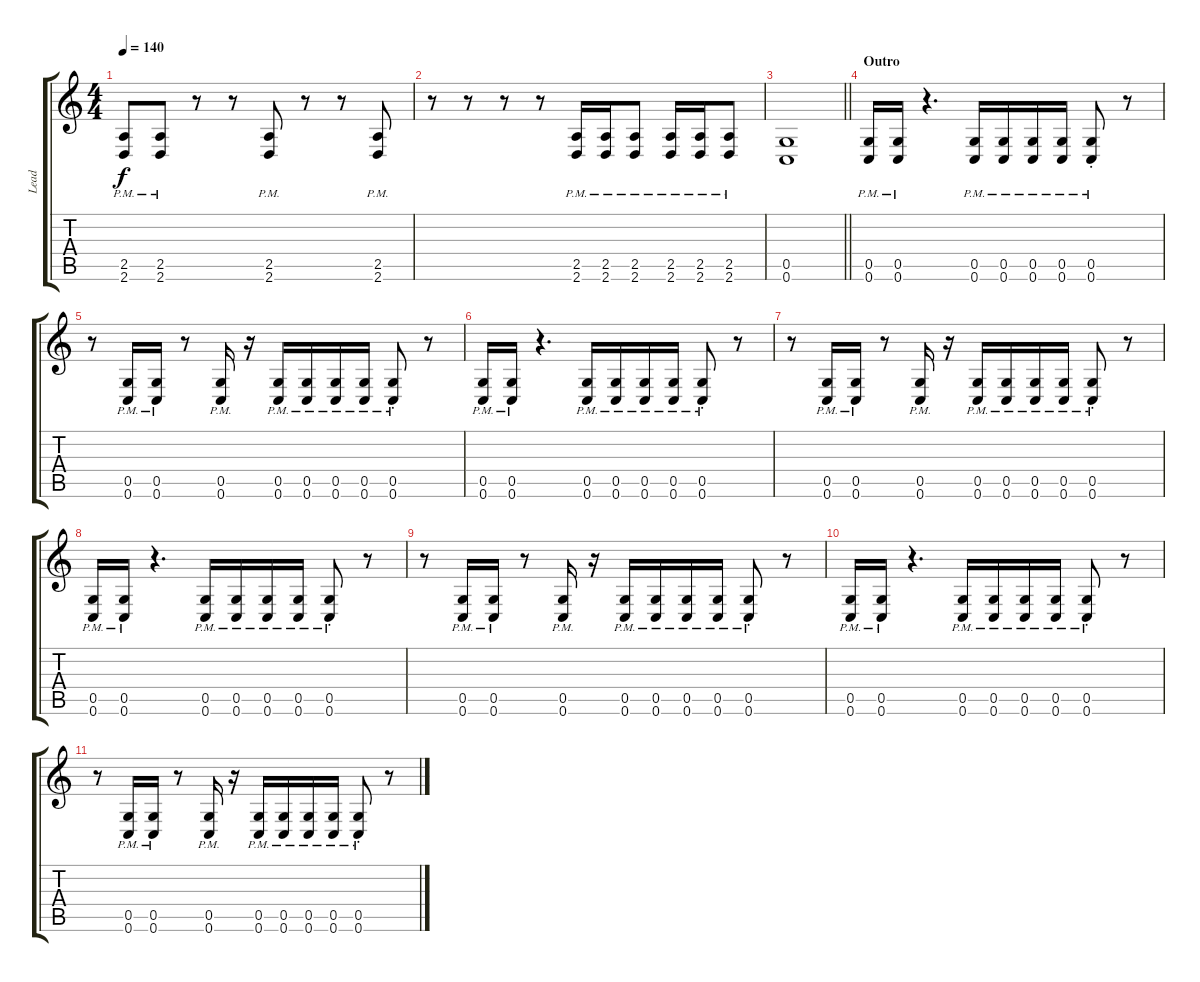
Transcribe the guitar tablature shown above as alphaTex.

\track ("Lead" "Lead") {instrument distortionguitar}
\staff {score tabs}
\tuning (D4 A3 F3 C3 G2 C2) {hide}
\ts (4 4)
\tempo 140
\clef g2
\ks c
(2.5{pm} 2.6{pm}).8{dy f} (2.5{pm} 2.6{pm}).8 r.8 r.8 (2.5{pm} 2.6{pm}).8 r.8 r.8 (2.5{pm} 2.6{pm}).8 |
r.8 r.8 r.8 r.8 (2.5{pm} 2.6{pm}).16 (2.5{pm} 2.6{pm}).16 (2.5{pm} 2.6{pm}).8 (2.5{pm} 2.6{pm}).16 (2.5{pm} 2.6{pm}).16 (2.5{pm} 2.6{pm}).8 |
\barLineRight lightlight
(0.5 0.6).1 |
\section ("" "Outro")
(0.5{pm} 0.6{pm}).16 (0.5{pm} 0.6{pm}).16 r.4{d} (0.5{pm} 0.6{pm}).16 (0.5{pm} 0.6{pm}).16 (0.5{pm} 0.6{pm}).16 (0.5{pm} 0.6{pm}).16 (0.5{pm st} 0.6{pm st}).8 r.8 |
r.8 (0.5{pm} 0.6{pm}).16 (0.5{pm} 0.6{pm}).16 r.8 (0.5{pm} 0.6{pm}).16 r.16 (0.5{pm} 0.6{pm}).16 (0.5{pm} 0.6{pm}).16 (0.5{pm} 0.6{pm}).16 (0.5{pm} 0.6{pm}).16 (0.5{pm st} 0.6{pm st}).8 r.8 |
(0.5{pm} 0.6{pm}).16 (0.5{pm} 0.6{pm}).16 r.4{d} (0.5{pm} 0.6{pm}).16 (0.5{pm} 0.6{pm}).16 (0.5{pm} 0.6{pm}).16 (0.5{pm} 0.6{pm}).16 (0.5{pm st} 0.6{pm st}).8 r.8 |
r.8 (0.5{pm} 0.6{pm}).16 (0.5{pm} 0.6{pm}).16 r.8 (0.5{pm} 0.6{pm}).16 r.16 (0.5{pm} 0.6{pm}).16 (0.5{pm} 0.6{pm}).16 (0.5{pm} 0.6{pm}).16 (0.5{pm} 0.6{pm}).16 (0.5{pm st} 0.6{pm st}).8 r.8 |
(0.5{pm} 0.6{pm}).16 (0.5{pm} 0.6{pm}).16 r.4{d} (0.5{pm} 0.6{pm}).16 (0.5{pm} 0.6{pm}).16 (0.5{pm} 0.6{pm}).16 (0.5{pm} 0.6{pm}).16 (0.5{pm st} 0.6{pm st}).8 r.8 |
r.8 (0.5{pm} 0.6{pm}).16 (0.5{pm} 0.6{pm}).16 r.8 (0.5{pm} 0.6{pm}).16 r.16 (0.5{pm} 0.6{pm}).16 (0.5{pm} 0.6{pm}).16 (0.5{pm} 0.6{pm}).16 (0.5{pm} 0.6{pm}).16 (0.5{pm st} 0.6{pm st}).8 r.8 |
(0.5{pm} 0.6{pm}).16 (0.5{pm} 0.6{pm}).16 r.4{d} (0.5{pm} 0.6{pm}).16 (0.5{pm} 0.6{pm}).16 (0.5{pm} 0.6{pm}).16 (0.5{pm} 0.6{pm}).16 (0.5{pm st} 0.6{pm st}).8 r.8 |
r.8 (0.5{pm} 0.6{pm}).16 (0.5{pm} 0.6{pm}).16 r.8 (0.5{pm} 0.6{pm}).16 r.16 (0.5{pm} 0.6{pm}).16 (0.5{pm} 0.6{pm}).16 (0.5{pm} 0.6{pm}).16 (0.5{pm} 0.6{pm}).16 (0.5{pm st} 0.6{pm st}).8 r.8
